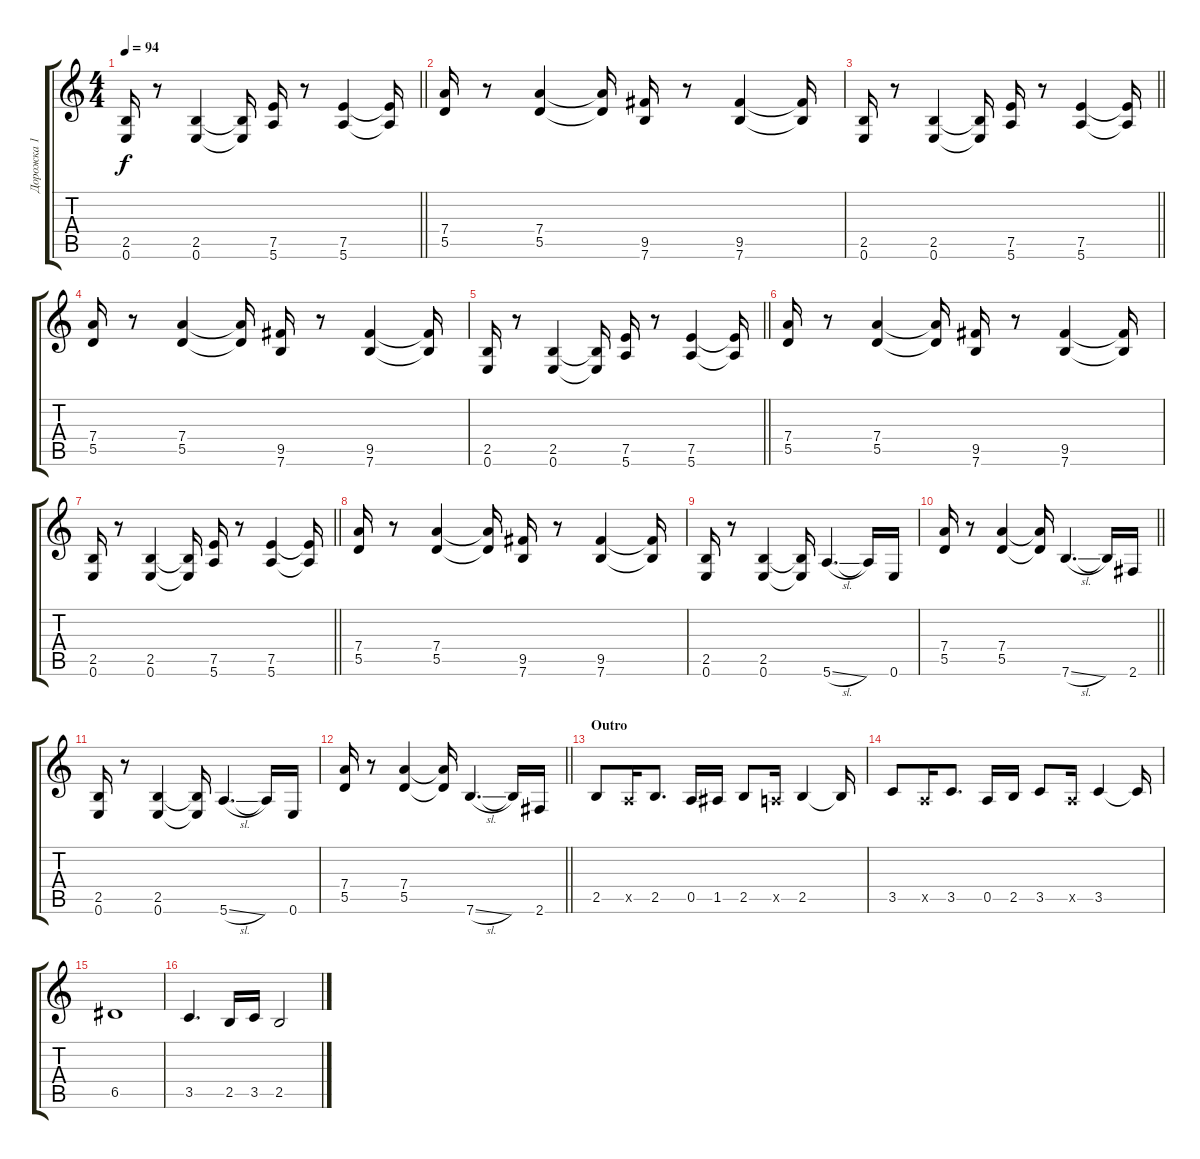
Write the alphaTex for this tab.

\track ("Дорожка 1" "Дорожка 1") {instrument acousticguitarsteel}
\staff {score tabs}
\tuning (E4 B3 G3 D3 A2 E2) {hide}
\ts (4 4)
\tempo 94
\clef g2
\barLineRight lightlight
\ks c
(2.5 0.6).16{dy f} r.8 (2.5 0.6).4 (2.5{t} 0.6{t}).16 (7.5 5.6).16 r.8 (7.5 5.6).4 (7.5{t} 5.6{t}).16 |
(7.4 5.5).16 r.8 (7.4 5.5).4 (7.4{t} 5.5{t}).16 (9.5 7.6).16 r.8 (9.5 7.6).4 (9.5{t} 7.6{t}).16 |
\barLineRight lightlight
(2.5 0.6).16 r.8 (2.5 0.6).4 (2.5{t} 0.6{t}).16 (7.5 5.6).16 r.8 (7.5 5.6).4 (7.5{t} 5.6{t}).16 |
(7.4 5.5).16 r.8 (7.4 5.5).4 (7.4{t} 5.5{t}).16 (9.5 7.6).16 r.8 (9.5 7.6).4 (9.5{t} 7.6{t}).16 |
\barLineRight lightlight
(2.5 0.6).16 r.8 (2.5 0.6).4 (2.5{t} 0.6{t}).16 (7.5 5.6).16 r.8 (7.5 5.6).4 (7.5{t} 5.6{t}).16 |
(7.4 5.5).16 r.8 (7.4 5.5).4 (7.4{t} 5.5{t}).16 (9.5 7.6).16 r.8 (9.5 7.6).4 (9.5{t} 7.6{t}).16 |
\barLineRight lightlight
(2.5 0.6).16 r.8 (2.5 0.6).4 (2.5{t} 0.6{t}).16 (7.5 5.6).16 r.8 (7.5 5.6).4 (7.5{t} 5.6{t}).16 |
(7.4 5.5).16 r.8 (7.4 5.5).4 (7.4{t} 5.5{t}).16 (9.5 7.6).16 r.8 (9.5 7.6).4 (9.5{t} 7.6{t}).16 |
(2.5 0.6).16 r.8 (2.5 0.6).4 (2.5{t} 0.6{t}).16 5.6{sl}.4{d} 5.6{t}.16 0.6.16 |
\barLineRight lightlight
(7.4 5.5).16 r.8 (7.4 5.5).4 (7.4{t} 5.5{t}).16 7.6{sl}.4{d} 7.6{t}.16 2.6.16 |
(2.5 0.6).16 r.8 (2.5 0.6).4 (2.5{t} 0.6{t}).16 5.6{sl}.4{d} 5.6{t}.16 0.6.16 |
\barLineRight lightlight
(7.4 5.5).16 r.8 (7.4 5.5).4 (7.4{t} 5.5{t}).16 7.6{sl}.4{d} 7.6{t}.16 2.6.16 |
\section ("" "Outro")
2.5.8 0.5{x}.16 2.5.8{d} 0.5.16 1.5.16 2.5.8 0.5{x}.16 2.5.4 2.5{t}.16 |
3.5.8 0.5{x}.16 3.5.8{d} 0.5.16 2.5.16 3.5.8 0.5{x}.16 3.5.4 3.5{t}.16 |
6.5.1 |
3.5.4{d} 2.5.16 3.5.16 2.5.2
